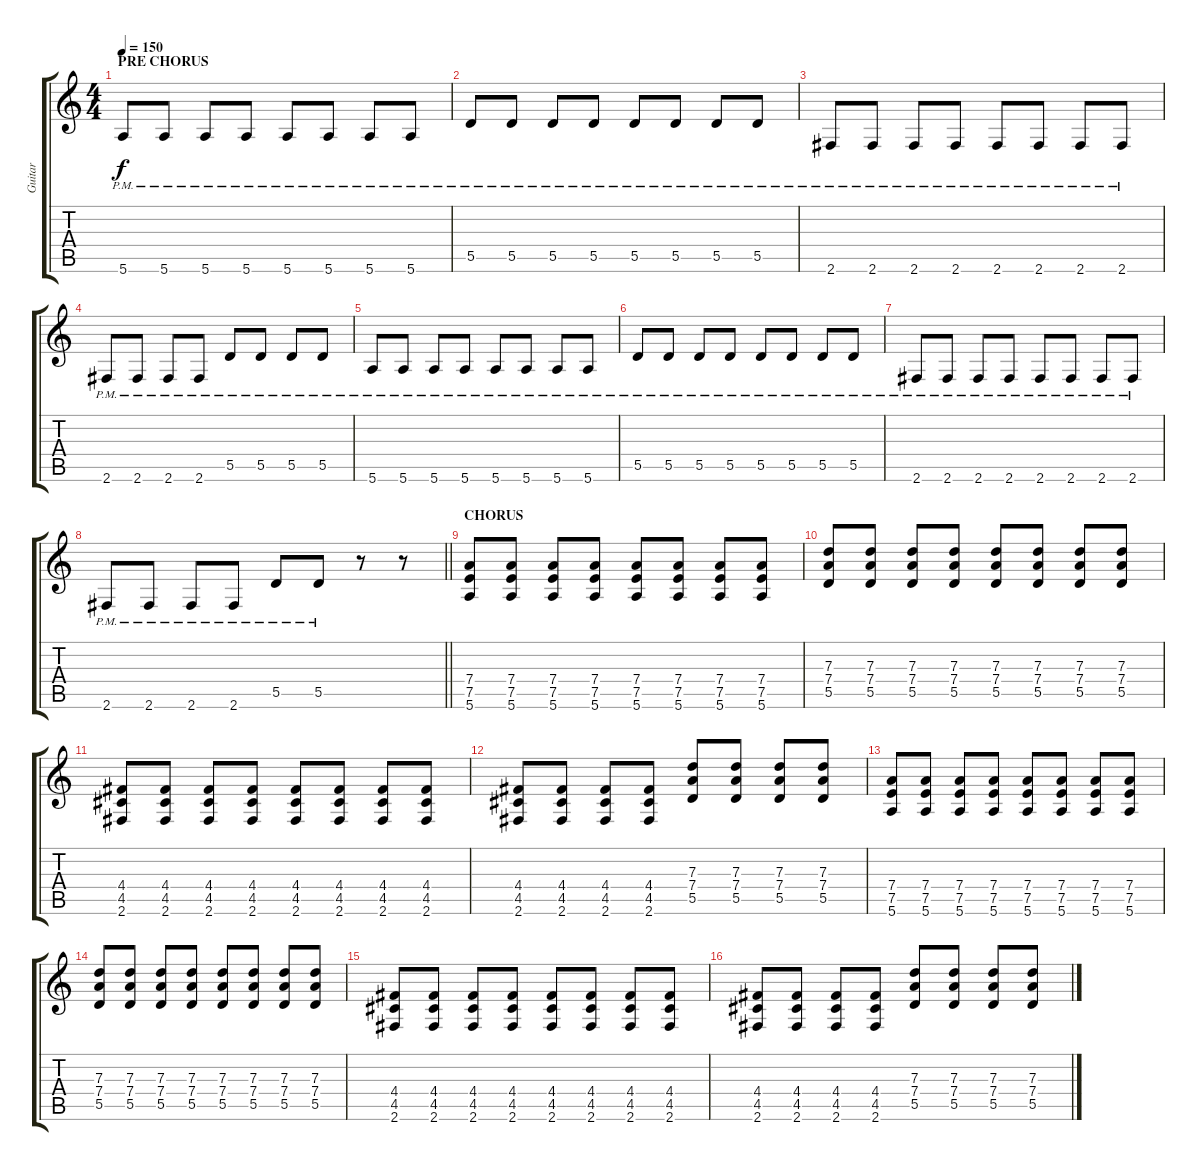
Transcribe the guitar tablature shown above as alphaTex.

\track ("Guitar" "Guitar") {instrument distortionguitar}
\staff {score tabs}
\tuning (E4 B3 G3 D3 A2 E2) {hide}
\ts (4 4)
\section ("" "PRE CHORUS")
\tempo 150
\clef g2
\ks c
5.6{pm}.8{dy f} 5.6{pm}.8 5.6{pm}.8 5.6{pm}.8 5.6{pm}.8 5.6{pm}.8 5.6{pm}.8 5.6{pm}.8 |
5.5{pm}.8 5.5{pm}.8 5.5{pm}.8 5.5{pm}.8 5.5{pm}.8 5.5{pm}.8 5.5{pm}.8 5.5{pm}.8 |
2.6{pm}.8 2.6{pm}.8 2.6{pm}.8 2.6{pm}.8 2.6{pm}.8 2.6{pm}.8 2.6{pm}.8 2.6{pm}.8 |
2.6{pm}.8 2.6{pm}.8 2.6{pm}.8 2.6{pm}.8 5.5{pm}.8 5.5{pm}.8 5.5{pm}.8 5.5{pm}.8 |
5.6{pm}.8 5.6{pm}.8 5.6{pm}.8 5.6{pm}.8 5.6{pm}.8 5.6{pm}.8 5.6{pm}.8 5.6{pm}.8 |
5.5{pm}.8 5.5{pm}.8 5.5{pm}.8 5.5{pm}.8 5.5{pm}.8 5.5{pm}.8 5.5{pm}.8 5.5{pm}.8 |
2.6{pm}.8 2.6{pm}.8 2.6{pm}.8 2.6{pm}.8 2.6{pm}.8 2.6{pm}.8 2.6{pm}.8 2.6{pm}.8 |
\barLineRight lightlight
2.6{pm}.8 2.6{pm}.8 2.6{pm}.8 2.6{pm}.8 5.5{pm}.8 5.5{pm}.8 r.8 r.8 |
\section ("" "CHORUS")
(7.4 7.5 5.6).8 (7.4 7.5 5.6).8 (7.4 7.5 5.6).8 (7.4 7.5 5.6).8 (7.4 7.5 5.6).8 (7.4 7.5 5.6).8 (7.4 7.5 5.6).8 (7.4 7.5 5.6).8 |
(7.3 7.4 5.5).8 (7.3 7.4 5.5).8 (7.3 7.4 5.5).8 (7.3 7.4 5.5).8 (7.3 7.4 5.5).8 (7.3 7.4 5.5).8 (7.3 7.4 5.5).8 (7.3 7.4 5.5).8 |
(4.4 4.5 2.6).8 (4.4 4.5 2.6).8 (4.4 4.5 2.6).8 (4.4 4.5 2.6).8 (4.4 4.5 2.6).8 (4.4 4.5 2.6).8 (4.4 4.5 2.6).8 (4.4 4.5 2.6).8 |
(4.4 4.5 2.6).8 (4.4 4.5 2.6).8 (4.4 4.5 2.6).8 (4.4 4.5 2.6).8 (7.3 7.4 5.5).8 (7.3 7.4 5.5).8 (7.3 7.4 5.5).8 (7.3 7.4 5.5).8 |
(7.4 7.5 5.6).8 (7.4 7.5 5.6).8 (7.4 7.5 5.6).8 (7.4 7.5 5.6).8 (7.4 7.5 5.6).8 (7.4 7.5 5.6).8 (7.4 7.5 5.6).8 (7.4 7.5 5.6).8 |
(7.3 7.4 5.5).8 (7.3 7.4 5.5).8 (7.3 7.4 5.5).8 (7.3 7.4 5.5).8 (7.3 7.4 5.5).8 (7.3 7.4 5.5).8 (7.3 7.4 5.5).8 (7.3 7.4 5.5).8 |
(4.4 4.5 2.6).8 (4.4 4.5 2.6).8 (4.4 4.5 2.6).8 (4.4 4.5 2.6).8 (4.4 4.5 2.6).8 (4.4 4.5 2.6).8 (4.4 4.5 2.6).8 (4.4 4.5 2.6).8 |
(4.4 4.5 2.6).8 (4.4 4.5 2.6).8 (4.4 4.5 2.6).8 (4.4 4.5 2.6).8 (7.3 7.4 5.5).8 (7.3 7.4 5.5).8 (7.3 7.4 5.5).8 (7.3 7.4 5.5).8
